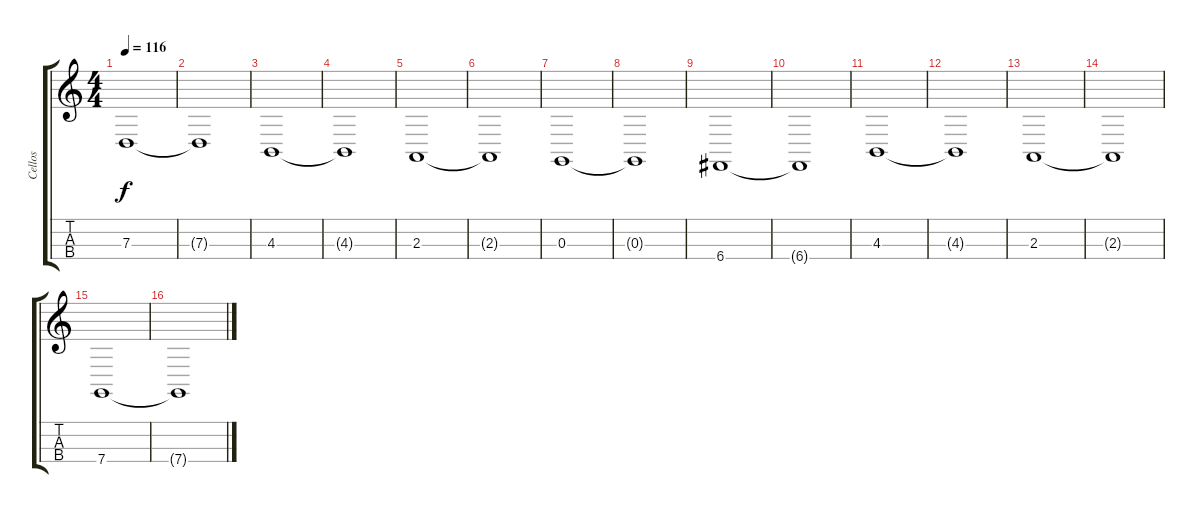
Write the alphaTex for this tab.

\track ("Cellos" "Cellos") {instrument cello}
\staff {score tabs}
\tuning (A3 D3 G2 C2) {hide}
\ts (4 4)
\tempo 116
\clef g2
\ks c
7.3.1{dy f} |
7.3{t}.1 |
4.3.1 |
4.3{t}.1 |
2.3.1 |
2.3{t}.1 |
0.3.1 |
0.3{t}.1 |
6.4.1 |
6.4{t}.1 |
4.3.1 |
4.3{t}.1 |
2.3.1 |
2.3{t}.1 |
7.4.1 |
7.4{t}.1
